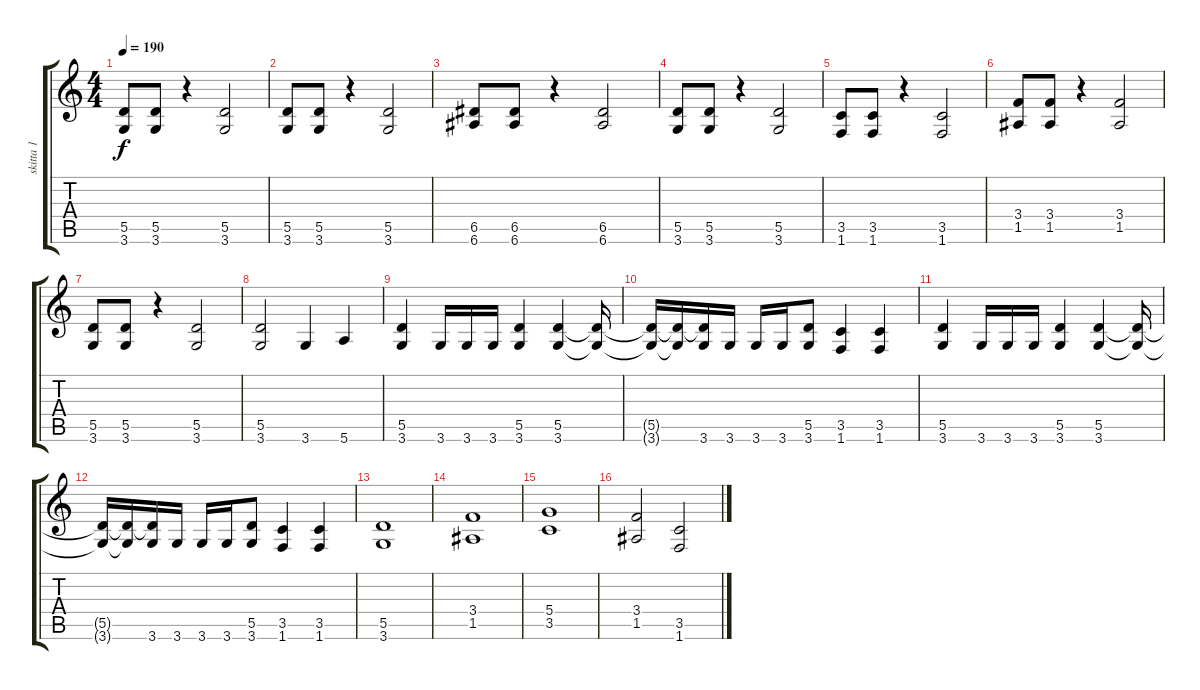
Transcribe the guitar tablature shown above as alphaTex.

\track ("skitta 1" "skitta 1") {instrument distortionguitar}
\staff {score tabs}
\tuning (E4 B3 G3 D3 A2 E2) {hide}
\ts (4 4)
\tempo 190
\clef g2
\ks c
(5.5 3.6).8{dy f} (5.5 3.6).8 r.4 (5.5 3.6).2 |
(5.5 3.6).8 (5.5 3.6).8 r.4 (5.5 3.6).2 |
(6.5 6.6).8 (6.5 6.6).8 r.4 (6.5 6.6).2 |
(5.5 3.6).8 (5.5 3.6).8 r.4 (5.5 3.6).2 |
(3.5 1.6).8 (3.5 1.6).8 r.4 (3.5 1.6).2 |
(3.4 1.5).8 (3.4 1.5).8 r.4 (3.4 1.5).2 |
(5.5 3.6).8 (5.5 3.6).8 r.4 (5.5 3.6).2 |
(5.5 3.6).2 3.6.4 5.6.4 |
(5.5 3.6).4 3.6.16 3.6.16 3.6.16 (5.5 3.6).4 (5.5 3.6).4 (5.5{t} 3.6{t}).16 |
(5.5{t} 3.6{t}).16 (5.5{t} 3.6{t}).16 (5.5{t} 3.6).16 3.6.16 3.6.16 3.6.16 (5.5 3.6).8 (3.5 1.6).4 (3.5 1.6).4 |
(5.5 3.6).4 3.6.16 3.6.16 3.6.16 (5.5 3.6).4 (5.5 3.6).4 (5.5{t} 3.6{t}).16 |
(5.5{t} 3.6{t}).16 (5.5{t} 3.6{t}).16 (5.5{t} 3.6).16 3.6.16 3.6.16 3.6.16 (5.5 3.6).8 (3.5 1.6).4 (3.5 1.6).4 |
(5.5 3.6).1 |
(3.4 1.5).1 |
(5.4 3.5).1 |
(3.4 1.5).2 (3.5 1.6).2
